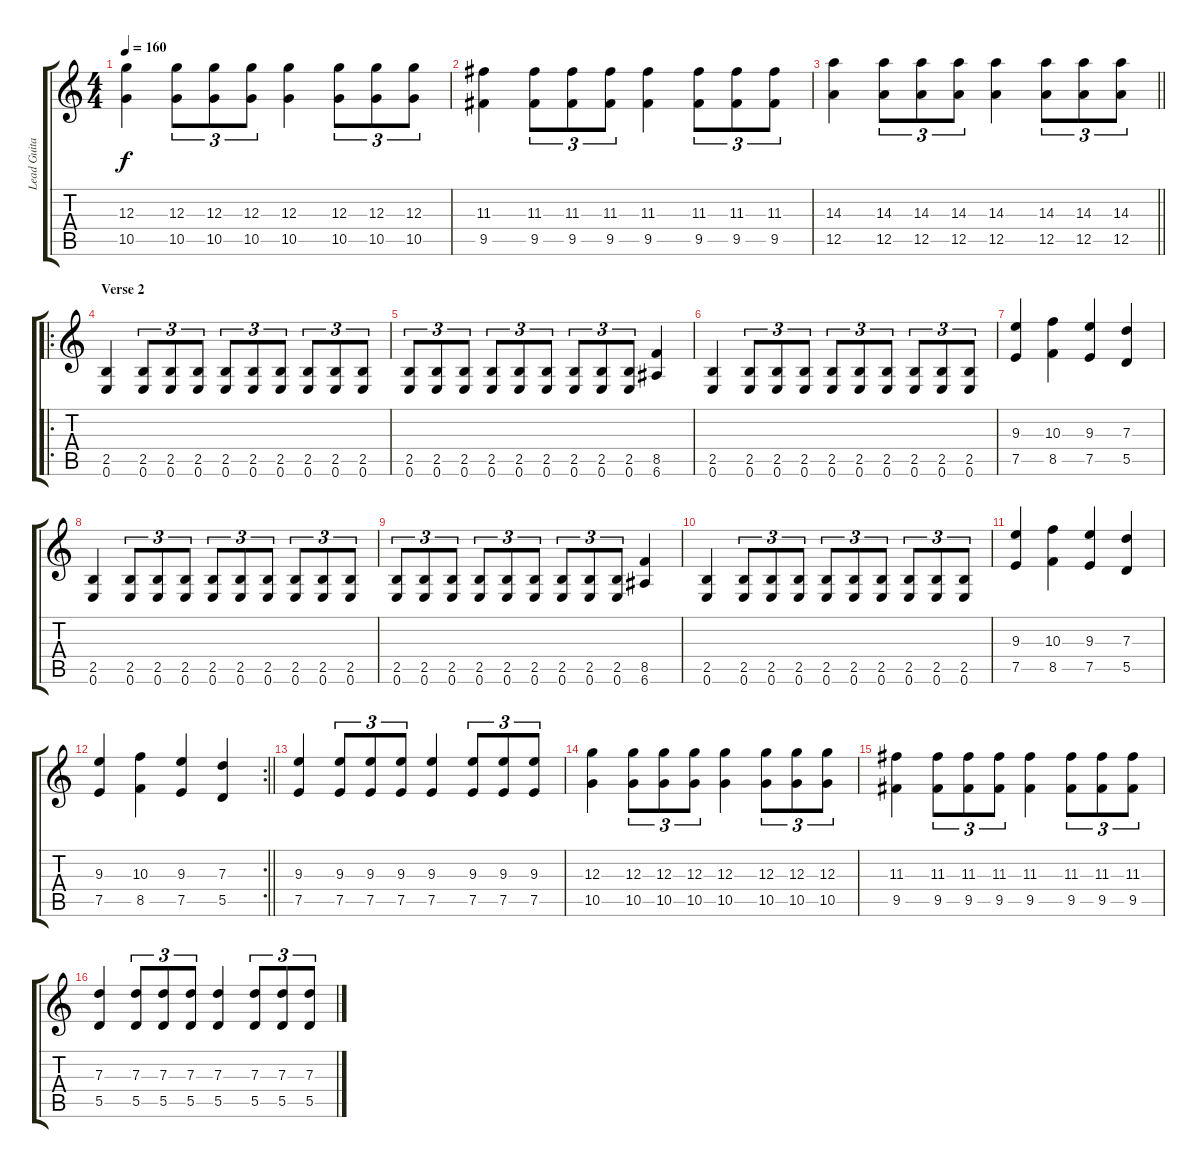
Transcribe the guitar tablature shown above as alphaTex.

\track ("Lead Guitar" "Lead Guita") {instrument distortionguitar}
\staff {score tabs}
\tuning (E4 B3 G3 D3 A2 E2) {hide}
\ts (4 4)
\tempo 160
\clef g2
\ks c
(12.3 10.5).4{dy f} (12.3 10.5).8{tu (3 2)} (12.3 10.5).8{tu (3 2)} (12.3 10.5).8{tu (3 2)} (12.3 10.5).4 (12.3 10.5).8{tu (3 2)} (12.3 10.5).8{tu (3 2)} (12.3 10.5).8{tu (3 2)} |
(11.3 9.5).4 (11.3 9.5).8{tu (3 2)} (11.3 9.5).8{tu (3 2)} (11.3 9.5).8{tu (3 2)} (11.3 9.5).4 (11.3 9.5).8{tu (3 2)} (11.3 9.5).8{tu (3 2)} (11.3 9.5).8{tu (3 2)} |
\barLineRight lightlight
(14.3 12.5).4 (14.3 12.5).8{tu (3 2)} (14.3 12.5).8{tu (3 2)} (14.3 12.5).8{tu (3 2)} (14.3 12.5).4 (14.3 12.5).8{tu (3 2)} (14.3 12.5).8{tu (3 2)} (14.3 12.5).8{tu (3 2)} |
\ro
\section ("" "Verse 2")
(2.5 0.6).4 (2.5 0.6).8{tu (3 2)} (2.5 0.6).8{tu (3 2)} (2.5 0.6).8{tu (3 2)} (2.5 0.6).8{tu (3 2)} (2.5 0.6).8{tu (3 2)} (2.5 0.6).8{tu (3 2)} (2.5 0.6).8{tu (3 2)} (2.5 0.6).8{tu (3 2)} (2.5 0.6).8{tu (3 2)} |
(2.5 0.6).8{tu (3 2)} (2.5 0.6).8{tu (3 2)} (2.5 0.6).8{tu (3 2)} (2.5 0.6).8{tu (3 2)} (2.5 0.6).8{tu (3 2)} (2.5 0.6).8{tu (3 2)} (2.5 0.6).8{tu (3 2)} (2.5 0.6).8{tu (3 2)} (2.5 0.6).8{tu (3 2)} (8.5 6.6).4 |
(2.5 0.6).4 (2.5 0.6).8{tu (3 2)} (2.5 0.6).8{tu (3 2)} (2.5 0.6).8{tu (3 2)} (2.5 0.6).8{tu (3 2)} (2.5 0.6).8{tu (3 2)} (2.5 0.6).8{tu (3 2)} (2.5 0.6).8{tu (3 2)} (2.5 0.6).8{tu (3 2)} (2.5 0.6).8{tu (3 2)} |
(9.3 7.5).4 (10.3 8.5).4 (9.3 7.5).4 (7.3 5.5).4 |
(2.5 0.6).4 (2.5 0.6).8{tu (3 2)} (2.5 0.6).8{tu (3 2)} (2.5 0.6).8{tu (3 2)} (2.5 0.6).8{tu (3 2)} (2.5 0.6).8{tu (3 2)} (2.5 0.6).8{tu (3 2)} (2.5 0.6).8{tu (3 2)} (2.5 0.6).8{tu (3 2)} (2.5 0.6).8{tu (3 2)} |
(2.5 0.6).8{tu (3 2)} (2.5 0.6).8{tu (3 2)} (2.5 0.6).8{tu (3 2)} (2.5 0.6).8{tu (3 2)} (2.5 0.6).8{tu (3 2)} (2.5 0.6).8{tu (3 2)} (2.5 0.6).8{tu (3 2)} (2.5 0.6).8{tu (3 2)} (2.5 0.6).8{tu (3 2)} (8.5 6.6).4 |
(2.5 0.6).4 (2.5 0.6).8{tu (3 2)} (2.5 0.6).8{tu (3 2)} (2.5 0.6).8{tu (3 2)} (2.5 0.6).8{tu (3 2)} (2.5 0.6).8{tu (3 2)} (2.5 0.6).8{tu (3 2)} (2.5 0.6).8{tu (3 2)} (2.5 0.6).8{tu (3 2)} (2.5 0.6).8{tu (3 2)} |
(9.3 7.5).4 (10.3 8.5).4 (9.3 7.5).4 (7.3 5.5).4 |
\rc 2
\barLineRight lightlight
(9.3 7.5).4 (10.3 8.5).4 (9.3 7.5).4 (7.3 5.5).4 |
(9.3 7.5).4 (9.3 7.5).8{tu (3 2)} (9.3 7.5).8{tu (3 2)} (9.3 7.5).8{tu (3 2)} (9.3 7.5).4 (9.3 7.5).8{tu (3 2)} (9.3 7.5).8{tu (3 2)} (9.3 7.5).8{tu (3 2)} |
(12.3 10.5).4 (12.3 10.5).8{tu (3 2)} (12.3 10.5).8{tu (3 2)} (12.3 10.5).8{tu (3 2)} (12.3 10.5).4 (12.3 10.5).8{tu (3 2)} (12.3 10.5).8{tu (3 2)} (12.3 10.5).8{tu (3 2)} |
(11.3 9.5).4 (11.3 9.5).8{tu (3 2)} (11.3 9.5).8{tu (3 2)} (11.3 9.5).8{tu (3 2)} (11.3 9.5).4 (11.3 9.5).8{tu (3 2)} (11.3 9.5).8{tu (3 2)} (11.3 9.5).8{tu (3 2)} |
(7.3 5.5).4 (7.3 5.5).8{tu (3 2)} (7.3 5.5).8{tu (3 2)} (7.3 5.5).8{tu (3 2)} (7.3 5.5).4 (7.3 5.5).8{tu (3 2)} (7.3 5.5).8{tu (3 2)} (7.3 5.5).8{tu (3 2)}
